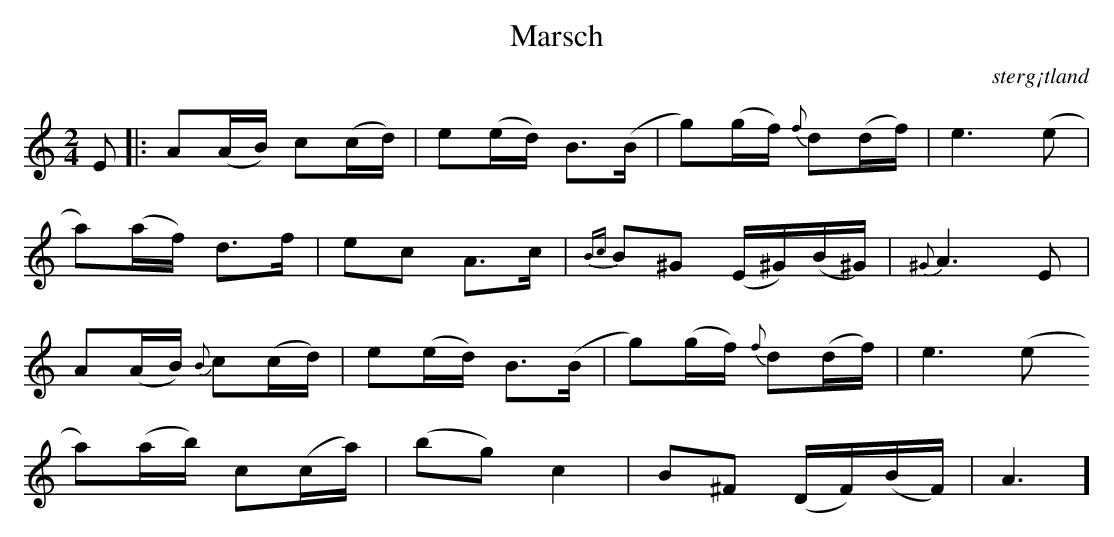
X:1
T:Marsch
O: sterg¡tland
M: 2/4
L: 1/16
K: Am
E2 |: A2(AB) c2(cd) | e2(ed) B3(B | g2)(gf){f} d2(df) | e6 (e2 |
a2)(af) d3f | e2c2 A3c |{Bc} B2^G2 (E^G)(B^G)|{^G} A6 E2 |
A2(AB){B} c2(cd) | e2(ed) B3(B | g2)(gf){f} d2(df) | e6 (e2
a2)(ab) c2(ca) | (b2g2) c4 | B2^F2 (DF)(BF)| A6]
